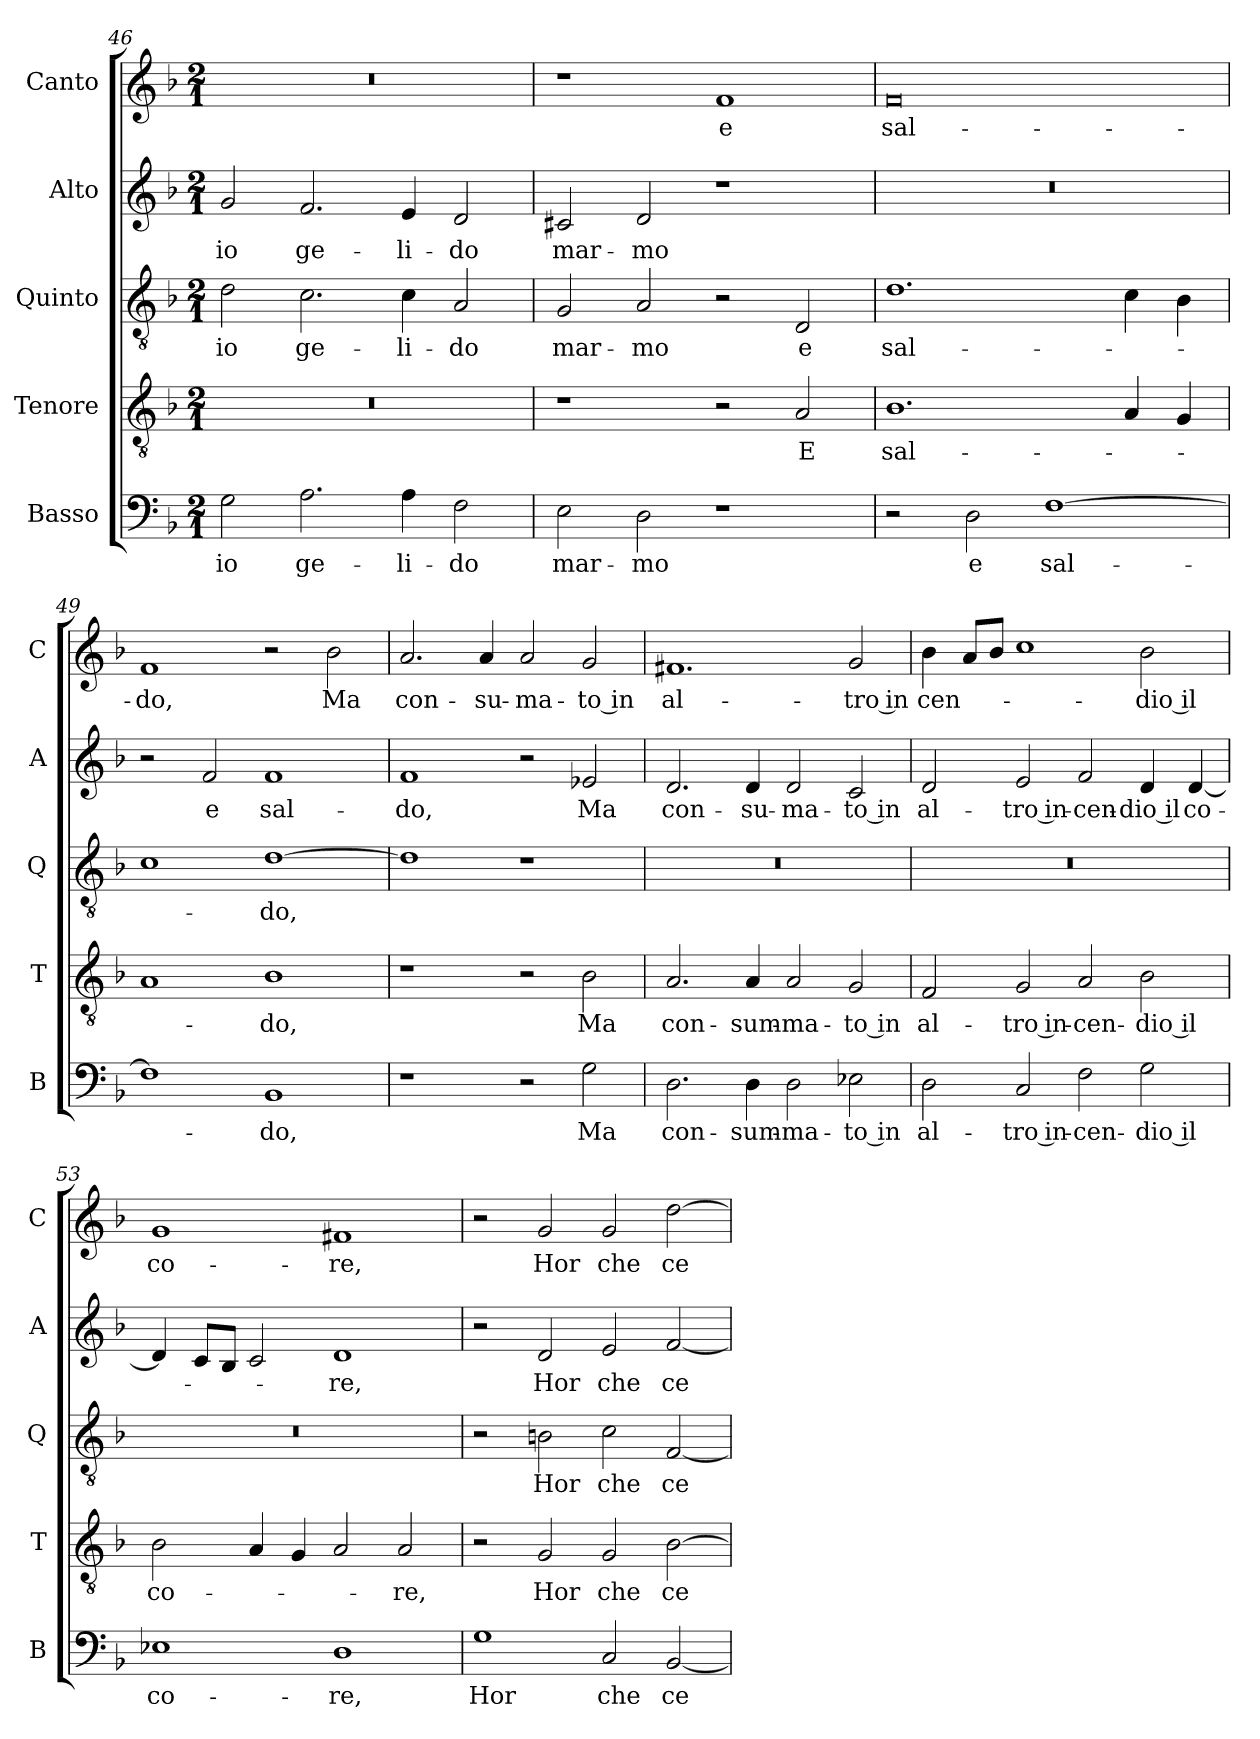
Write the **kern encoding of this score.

**kern	**text	**kern	**text	**kern	**text	**kern	**text	**kern	**text
*part5	*part5	*part4	*part4	*part3	*part3	*part2	*part2	*part1	*part1
*staff5	*staff5	*staff4	*staff4	*staff3	*staff3	*staff2	*staff2	*staff1	*staff1
*I"Basso	*	*I"Tenore	*	*I"Quinto	*	*I"Alto	*	*I"Canto	*
*I'B	*	*I'T	*	*I'Q	*	*I'A	*	*I'C	*
*clefF4	*	*clefGv2	*	*clefGv2	*	*clefG2	*	*clefG2	*
*k[b-]	*	*k[b-]	*	*k[b-]	*	*k[b-]	*	*k[b-]	*
*M2/1	*	*M2/1	*	*M2/1	*	*M2/1	*	*M2/1	*
=46	=46	=46	=46	=46	=46	=46	=46	=46	=46
2G	io	0r	.	2d	io	2g	io	0r	.
2.A	ge-	.	.	2.c	ge-	2.f	ge-	.	.
4A	-li-	.	.	4c	-li-	4e	-li-	.	.
2F	-do	.	.	2A	-do	2d	-do	.	.
=47	=47	=47	=47	=47	=47	=47	=47	=47	=47
2E	mar-	1r	.	2G	mar-	2c#X	mar-	1r	.
2D	-mo	.	.	2A	-mo	2d	-mo	.	.
1r	.	2r	.	2r	.	1r	.	1f	e
.	.	2A	E	2D	e	.	.	.	.
=48	=48	=48	=48	=48	=48	=48	=48	=48	=48
2r	.	1.B-	sal-	1.d	sal-	0r	.	0f	sal-
2D	e	.	.	.	.	.	.	.	.
[1F	sal-	.	.	.	.	.	.	.	.
.	.	4A	.	4c	.	.	.	.	.
.	.	4G	.	4B-	.	.	.	.	.
=49	=49	=49	=49	=49	=49	=49	=49	=49	=49
1F]	.	1A	.	1c	.	2r	.	1f	-do,
.	.	.	.	.	.	2f	e	.	.
1BB-	-do,	1B-	-do,	[1d	-do,	1f	sal-	2r	.
.	.	.	.	.	.	.	.	2b-	Ma
=50	=50	=50	=50	=50	=50	=50	=50	=50	=50
1r	.	1r	.	1d]	.	1f	-do,	2.a	con-
.	.	.	.	.	.	.	.	4a	-su-
2r	.	2r	.	1r	.	2r	.	2a	-ma-
2G	Ma	2B-	Ma	.	.	2e-X	Ma	2g	-to in
=51	=51	=51	=51	=51	=51	=51	=51	=51	=51
2.D	con-	2.A	con-	0r	.	2.d	con-	1.f#X	al-
4D	-sum-	4A	-sum-	.	.	4d	-su-	.	.
2D	-ma-	2A	-ma-	.	.	2d	-ma-	.	.
2E-X	-to in	2G	-to in	.	.	2c	-to in	2g	-tro in
=52	=52	=52	=52	=52	=52	=52	=52	=52	=52
2D	al-	2F	al-	0r	.	2d	al-	4b-	cen-
.	.	.	.	.	.	.	.	8aL	.
.	.	.	.	.	.	.	.	8b-J	.
2C	-tro in-	2G	-tro in-	.	.	2e	-tro in-	1cc	.
2F	-cen-	2A	-cen-	.	.	2f	-cen-	.	.
2G	-dio il	2B-	-dio il	.	.	4d	-dio il	2b-	-dio il
.	.	.	.	.	.	[4d	co-	.	.
=53	=53	=53	=53	=53	=53	=53	=53	=53	=53
1E-X	co-	2B-	co-	0r	.	4d]	.	1g	co-
.	.	.	.	.	.	8cL	.	.	.
.	.	.	.	.	.	8B-J	.	.	.
.	.	4A	.	.	.	2c	.	.	.
.	.	4G	.	.	.	.	.	.	.
1D	-re,	2A	.	.	.	1d	-re,	1f#X	-re,
.	.	2A	-re,	.	.	.	.	.	.
=54	=54	=54	=54	=54	=54	=54	=54	=54	=54
1G	Hor	2r	.	2r	.	2r	.	2r	.
.	.	2G	Hor	2Bn	Hor	2d	Hor	2g	Hor
2C	che	2G	che	2c	che	2e	che	2g	che
[2BB-	ce-	[2B-	ce-	[2F	ce-	[2f	ce-	[2dd	ce-
=	=	=	=	=	=	=	=	=	=
*-	*-	*-	*-	*-	*-	*-	*-	*-	*-
